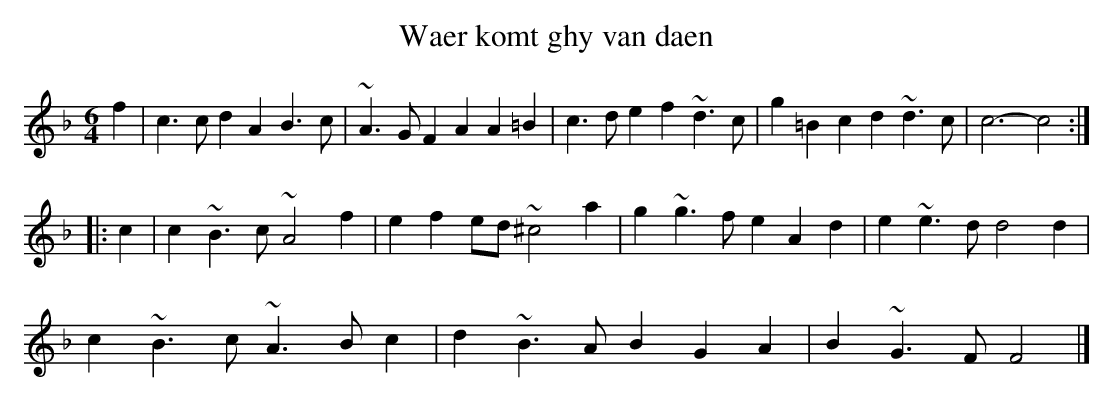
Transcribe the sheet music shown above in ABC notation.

X:1
T:Waer komt ghy van daen
M:6/4
K:Fmaj
f2|c3cd2A2B3c|~A3GF2A2A2=B2|c3de2f2~d3c|g2=B2c2d2~d3c|c6-c4:|
|:c2|c2~B3c~A4f2|e2f2ed~^c4a2|g2~g3fe2A2d2|e2~e3dd4d2|
c2~B3c~A3Bc2|d2~B3AB2G2A2|B2~G3FF4|]
